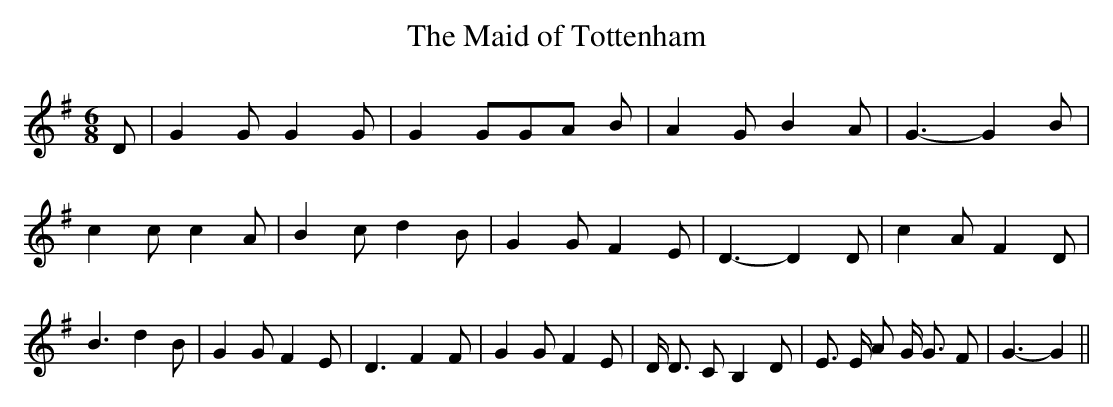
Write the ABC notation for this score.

X:1
T:The Maid of Tottenham
M:6/8
L:1/8
K:G
 D| G2 G G2 G| G2 GG-A B| A2 G B2 A| G3- G2 B| c2 c c2 A| B2 c d2 B|\
 G2 G F2 E| D3- D2 D| c2 A F2 D| B3 d2 B| G2 G F2 E| D3 F2 F| G2 G F2 E|\
 D/2 D3/2 C B,2 D| E3/2 E/2 A G/2 G3/2 F| G3- G2||
